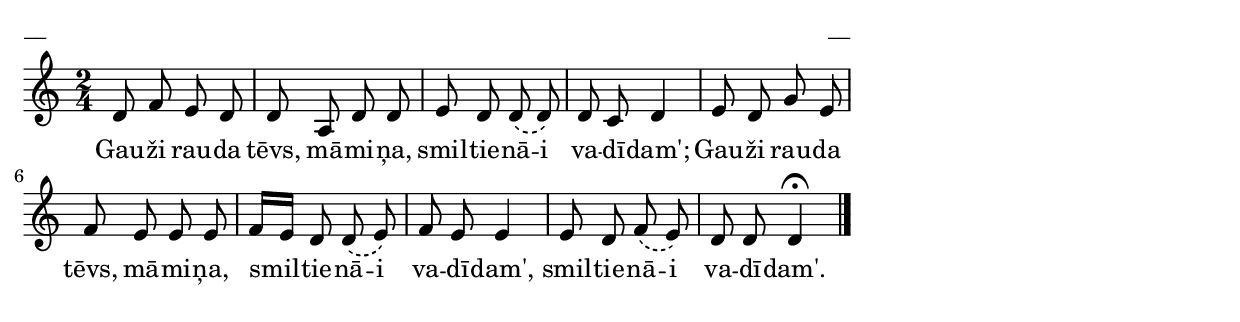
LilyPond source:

\version "2.13.16"
%\header {
%    title = "Gauži rauda tēvs māmiņa",AA lapas, bēres
%}
\paper {
line-width = 14\cm
left-margin = 0.4\cm
between-system-padding = 0.1\cm
between-system-space = 0.1\cm
}
\layout {
indent = #0
ragged-last = ##f
}

voiceA = \relative c' {
\clef "treble"
\key a \minor
\time 2/4
d8 f e d |
d8 a d d |
\phrasingSlurDashed
e8 d d\( d\) |
d8 c d4 |
e8 d g e |
f8 e e e |
\phrasingSlurDashed
f16[ e] d8 d\( e\) |
f8 e e4 |
\phrasingSlurDashed
e8 d f\( e\) |
d8 d d4\fermata |
\bar "|."
} 

lyricA = \lyricmode {
Gau -- ži rau -- da tēvs, mā -- mi -- ņa, smil -- tie -- nā -- i va -- dī -- dam';
Gau -- ži rau -- da tēvs, mā -- mi -- ņa, smil -- tie -- nā -- i va -- dī -- dam',
smil -- tie -- nā -- i va -- dī -- dam'.
} 

fullScore = <<
\new Staff {
<<
\new Voice = "voiceA" { \oneVoice \autoBeamOff \voiceA }
\lyricsto "voiceA" \new Lyrics \lyricA
>>
}
>>

\score {
\fullScore
\header { piece = "__" opus = "__" }
}
\markup { \with-color #(x11-color 'white) \sans \smaller "__" }
\score {
\unfoldRepeats
\fullScore
\midi {
\context { \Staff \remove "Staff_performer" }
\context { \Voice \consists "Staff_performer" }
}
}


